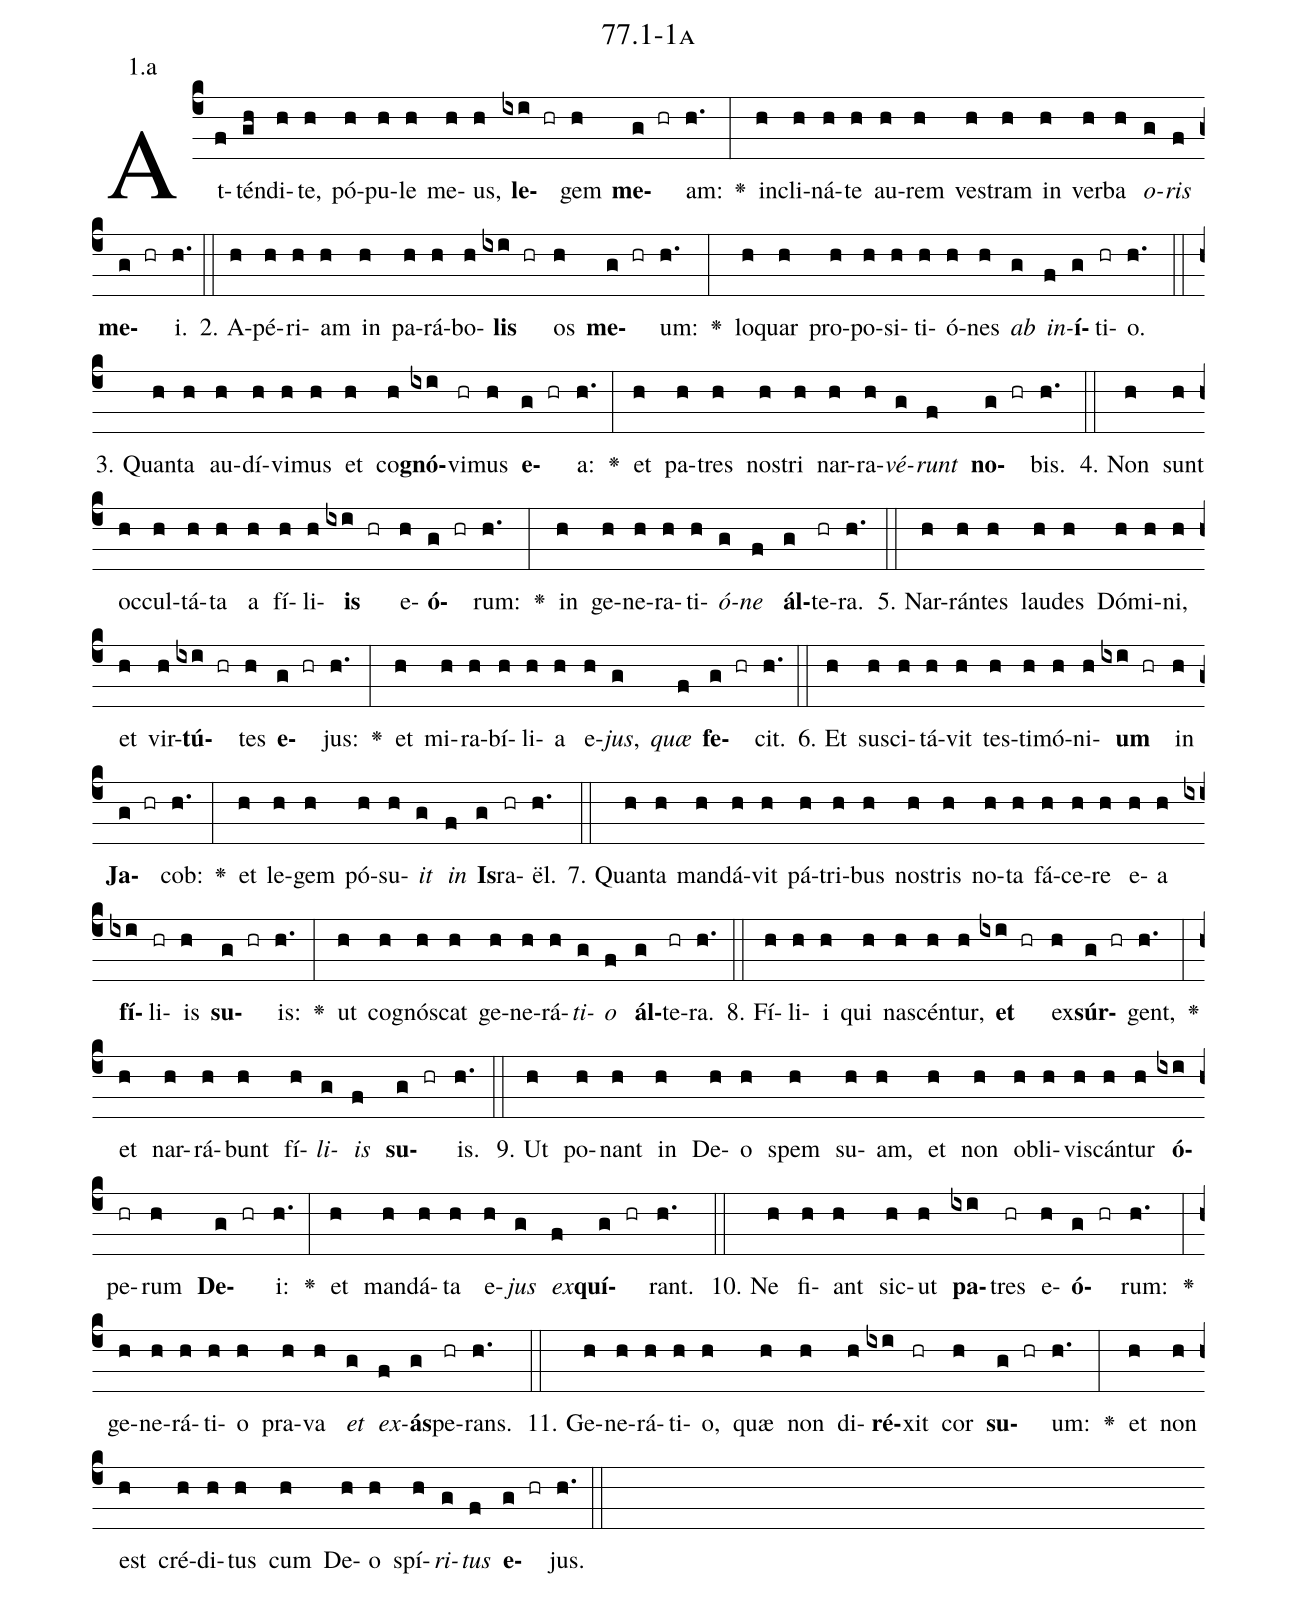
name: 77.1-1a;
annotation: 1.a;
%%
(c4)At(f)tén(gh)di(h)te,(h) pó(h)pu(h)le(h) me(h)us,(h) <b>le</b>(ixi hr)gem(h) <b>me</b>(g hr)am:(h.) <v>\greheightstar</v>(:) in(h)cli(h)ná(h)te(h) au(h)rem(h) ves(h)tram(h) in(h) ver(h)ba(h) <i>o</i>(g)<i>ris</i>(f) <b>me</b>(g hr)i.(h.) (::)
2. A(h)pé(h)ri(h)am(h) in(h) pa(h)rá(h)bo(h)<b>lis</b>(ixi hr) os(h) <b>me</b>(g hr)um:(h.) <v>\greheightstar</v>(:) lo(h)quar(h) pro(h)po(h)si(h)ti(h)ó(h)nes(h) <i>ab</i>(g) <i>in</i>(f)<b>í</b>(g)ti(hr)o.(h.) (::)
3. Quan(h)ta(h) au(h)dí(h)vi(h)mus(h) et(h) co(h)<b>gnó</b>(ixi)vi(hr)mus(h) <b>e</b>(g hr)a:(h.) <v>\greheightstar</v>(:) et(h) pa(h)tres(h) nos(h)tri(h) nar(h)ra(h)<i>vé</i>(g)<i>runt</i>(f) <b>no</b>(g hr)bis.(h.) (::)
4. Non(h) sunt(h) oc(h)cul(h)tá(h)ta(h) a(h) fí(h)li(h)<b>is</b>(ixi hr) e(h)<b>ó</b>(g hr)rum:(h.) <v>\greheightstar</v>(:) in(h) ge(h)ne(h)ra(h)ti(h)<i>ó</i>(g)<i>ne</i>(f) <b>ál</b>(g)te(hr)ra.(h.) (::)
5. Nar(h)rán(h)tes(h) lau(h)des(h) Dó(h)mi(h)ni,(h) et(h) vir(h)<b>tú</b>(ixi hr)tes(h) <b>e</b>(g hr)jus:(h.) <v>\greheightstar</v>(:) et(h) mi(h)ra(h)bí(h)li(h)a(h) e(h)<i>jus</i>,(g) <i>quæ</i>(f) <b>fe</b>(g hr)cit.(h.) (::)
6. Et(h) su(h)sci(h)tá(h)vit(h) tes(h)ti(h)mó(h)ni(h)<b>um</b>(ixi hr) in(h) <b>Ja</b>(g hr)cob:(h.) <v>\greheightstar</v>(:) et(h) le(h)gem(h) pó(h)su(h)<i>it</i>(g) <i>in</i>(f) <b>Is</b>(g)ra(hr)ël.(h.) (::)
7. Quan(h)ta(h) man(h)dá(h)vit(h) pá(h)tri(h)bus(h) nos(h)tris(h) no(h)ta(h) fá(h)ce(h)re(h) e(h)a(h) <b>fí</b>(ixi)li(hr)is(h) <b>su</b>(g hr)is:(h.) <v>\greheightstar</v>(:) ut(h) co(h)gnós(h)cat(h) ge(h)ne(h)rá(h)<i>ti</i>(g)<i>o</i>(f) <b>ál</b>(g)te(hr)ra.(h.) (::)
8. Fí(h)li(h)i(h) qui(h) na(h)scén(h)tur,(h) <b>et</b>(ixi hr) ex(h)<b>súr</b>(g hr)gent,(h.) <v>\greheightstar</v>(:) et(h) nar(h)rá(h)bunt(h) fí(h)<i>li</i>(g)<i>is</i>(f) <b>su</b>(g hr)is.(h.) (::)
9. Ut(h) po(h)nant(h) in(h) De(h)o(h) spem(h) su(h)am,(h) et(h) non(h) ob(h)li(h)vis(h)cán(h)tur(h) <b>ó</b>(ixi)pe(hr)rum(h) <b>De</b>(g hr)i:(h.) <v>\greheightstar</v>(:) et(h) man(h)dá(h)ta(h) e(h)<i>jus</i>(g) <i>ex</i>(f)<b>quí</b>(g hr)rant.(h.) (::)
10. Ne(h) fi(h)ant(h) sic(h)ut(h) <b>pa</b>(ixi)tres(hr) e(h)<b>ó</b>(g hr)rum:(h.) <v>\greheightstar</v>(:) ge(h)ne(h)rá(h)ti(h)o(h) pra(h)va(h) <i>et</i>(g) <i>ex</i>(f)<b>ás</b>(g)pe(hr)rans.(h.) (::)
11. Ge(h)ne(h)rá(h)ti(h)o,(h) quæ(h) non(h) di(h)<b>ré</b>(ixi)xit(hr) cor(h) <b>su</b>(g hr)um:(h.) <v>\greheightstar</v>(:) et(h) non(h) est(h) cré(h)di(h)tus(h) cum(h) De(h)o(h) spí(h)<i>ri</i>(g)<i>tus</i>(f) <b>e</b>(g hr)jus.(h.) (::)
